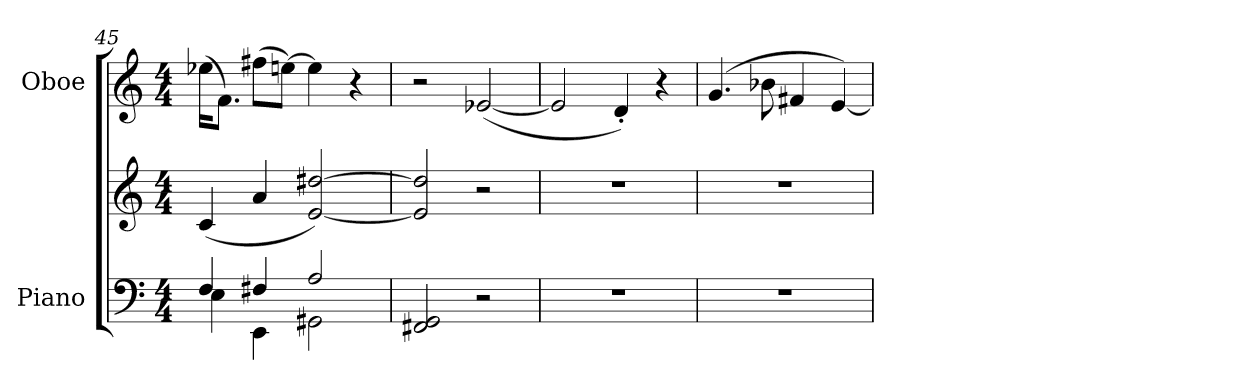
**kern	**kern	**kern
*part2	*part2	*part1
*staff3	*staff2	*staff1
*I"Piano	*	*I"Oboe
*I'Pno.	*	*I'Ob
!!LO:LB:g=z
*clefF4	*clefG2	*clefG2
*k[]	*k[]	*k[]
*M4/4	*M4/4	*M4/4
=45	=45	=45
*^	*	*
4F/	4E\	(<4c/	(>16ee-X\KL
.	.	.	8.f\J)
4F#X/	4EE\	4a/	(>8ff#X\L
.	.	.	[8een\J)
2A/	2GG#X\	[2e/ [2dd#X/)	4ee\]
.	.	.	4r
*v	*v	*	*
=46	=46	=46
2FF#X/ 2GG/	2e/] 2dd#/]	2r
2r	2r	(<[2e-X/
=47	=47	=47
1r	1r	2e-/]
.	.	4d'/)
.	.	4r
=48	=48	=48
1r	1r	(>4.g/
.	.	8b-X\
.	.	4f#X/
.	.	[4e/)
=	=	=
*-	*-	*-
